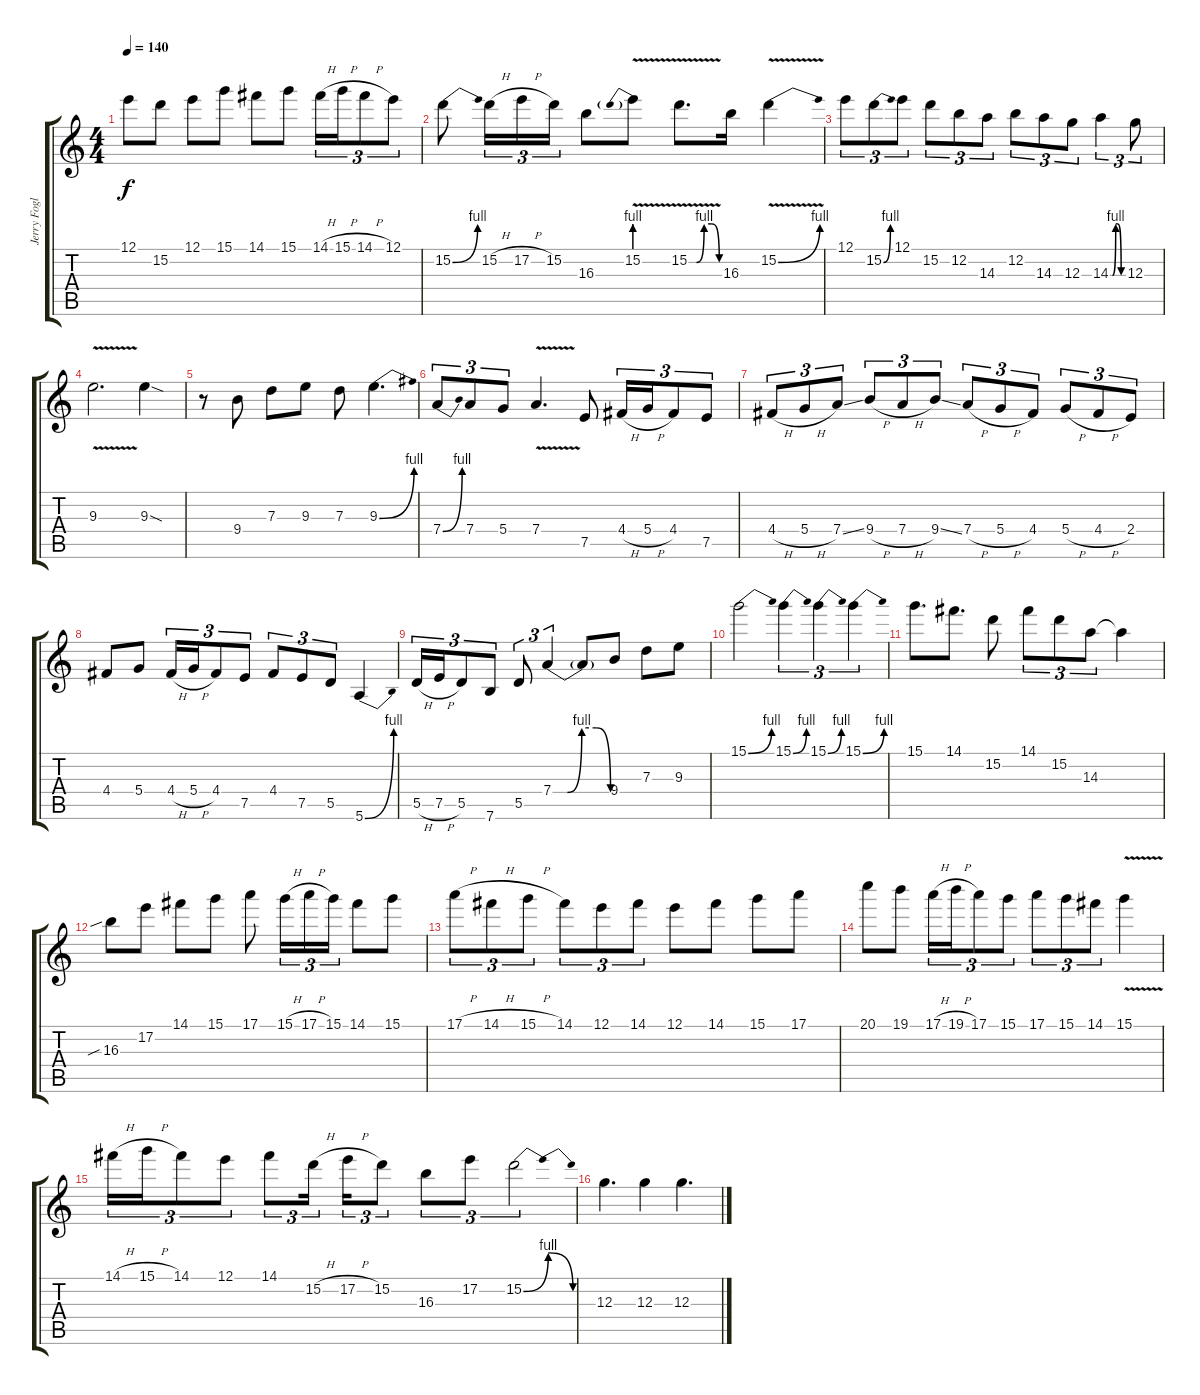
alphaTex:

\track ("Jerry Fogle" "Jerry Fogl") {instrument distortionguitar}
\staff {score tabs}
\tuning (E4 B3 G3 D3 A2 E2) {hide}
\ts (4 4)
\tempo 140
\clef g2
\ks c
12.1.8{dy f} 15.2.8 12.1.8 15.1.8 14.1.8 15.1.8 14.1{h}.16{tu (3 2)} 15.1{h}.16{tu (3 2)} 14.1{h}.8{tu (3 2)} 12.1.8{tu (3 2)} |
15.2{be (bend 0 0 60 4)}.8 15.2{h}.16{tu (3 2)} 17.2{h}.16{tu (3 2)} 15.2.16{tu (3 2)} 16.3.8 15.2{be (prebend 0 4 60 4) v}.8 15.2{be (custom 0 0 15 0 30 4 45 4 60 0) v}.8{d} 16.3.16 15.2{be (bend 0 0 60 4) v}.4 |
12.1.8{tu (3 2)} 15.2{be (bend 0 0 60 4)}.8{tu (3 2)} 12.1.8{tu (3 2)} 15.2.8{tu (3 2)} 12.2.8{tu (3 2)} 14.3.8{tu (3 2)} 12.2.8{tu (3 2)} 14.3.8{tu (3 2)} 12.3.8{tu (3 2)} 14.3{be (custom 0 0 10 0 25 4 35 4 50 0 60 0)}.4{tu (3 2)} 12.3.8{tu (3 2)} |
9.3{v}.2{d} 9.3{sod}.4 |
r.8 9.4.8 7.3.8 9.3.8 7.3.8 9.3{be (bend 0 0 60 4)}.4{d} |
7.4{be (bend 0 0 60 4)}.8{tu (3 2)} 7.4.8{tu (3 2)} 5.4.8{tu (3 2)} 7.4{v}.4{d} 7.5.8 4.4{h}.16{tu (3 2)} 5.4{h}.16{tu (3 2)} 4.4.8{tu (3 2)} 7.5.8{tu (3 2)} |
4.4{h}.8{tu (3 2)} 5.4{h}.8{tu (3 2)} 7.4{ss}.8{tu (3 2)} 9.4{h}.8{tu (3 2)} 7.4{h}.8{tu (3 2)} 9.4{ss}.8{tu (3 2)} 7.4{h}.8{tu (3 2)} 5.4{h}.8{tu (3 2)} 4.4.8{tu (3 2)} 5.4{h}.8{tu (3 2)} 4.4{h}.8{tu (3 2)} 2.4.8{tu (3 2)} |
4.4.8 5.4.8 4.4{h}.16{tu (3 2)} 5.4{h}.16{tu (3 2)} 4.4.8{tu (3 2)} 7.5.8{tu (3 2)} 4.4.8{tu (3 2)} 7.5.8{tu (3 2)} 5.5.8{tu (3 2)} 5.6{be (bend 0 0 60 4)}.4 |
5.5{h}.16{tu (3 2)} 7.5{h}.16{tu (3 2)} 5.5.8{tu (3 2)} 7.6.8{tu (3 2)} 5.5.8{tu (3 2)} 7.4{be (custom 0 0 15 0 30 4 45 4 60 0)}.4{tu (3 2)} 7.4{t}.8 9.4.8 7.3.8 9.3.8 |
15.1{be (bend 0 0 60 4)}.2 15.1{be (bend 0 0 60 4)}.4{tu (3 2)} 15.1{be (bend 0 0 60 4)}.4{tu (3 2)} 15.1{be (bend 0 0 60 4)}.4{tu (3 2)} |
15.1.8{d} 14.1.8{d} 15.2.8 14.1.8{tu (3 2)} 15.2.8{tu (3 2)} 14.3.8{tu (3 2)} 14.3{t}.4 |
16.3{sib}.8 17.2.8 14.1.8 15.1.8 17.1.8 15.1{h}.16{tu (3 2)} 17.1{h}.16{tu (3 2)} 15.1.16{tu (3 2)} 14.1.8 15.1.8 |
17.1{h}.8{tu (3 2)} 14.1{h}.8{tu (3 2)} 15.1{h}.8{tu (3 2)} 14.1.8{tu (3 2)} 12.1.8{tu (3 2)} 14.1.8{tu (3 2)} 12.1.8 14.1.8 15.1.8 17.1.8 |
20.1.8 19.1.8 17.1{h}.16{tu (3 2)} 19.1{h}.16{tu (3 2)} 17.1.8{tu (3 2)} 15.1.8{tu (3 2)} 17.1.8{tu (3 2)} 15.1.8{tu (3 2)} 14.1.8{tu (3 2)} 15.1{v}.4 |
14.1{h}.16{tu (3 2)} 15.1{h}.16{tu (3 2)} 14.1.8{tu (3 2)} 12.1.8{tu (3 2)} 14.1.8{tu (3 2)} 15.2{h}.16{tu (3 2) beam splitsecondary} 17.2{h}.16{tu (3 2)} 15.2.8{tu (3 2)} 16.3.8{tu (3 2)} 17.2.8{tu (3 2)} 15.2{be (bendrelease 0 0 15 4 45 4 60 0)}.2{tu (3 2)} |
12.3.4{d} 12.3.4 12.3.4{d}
